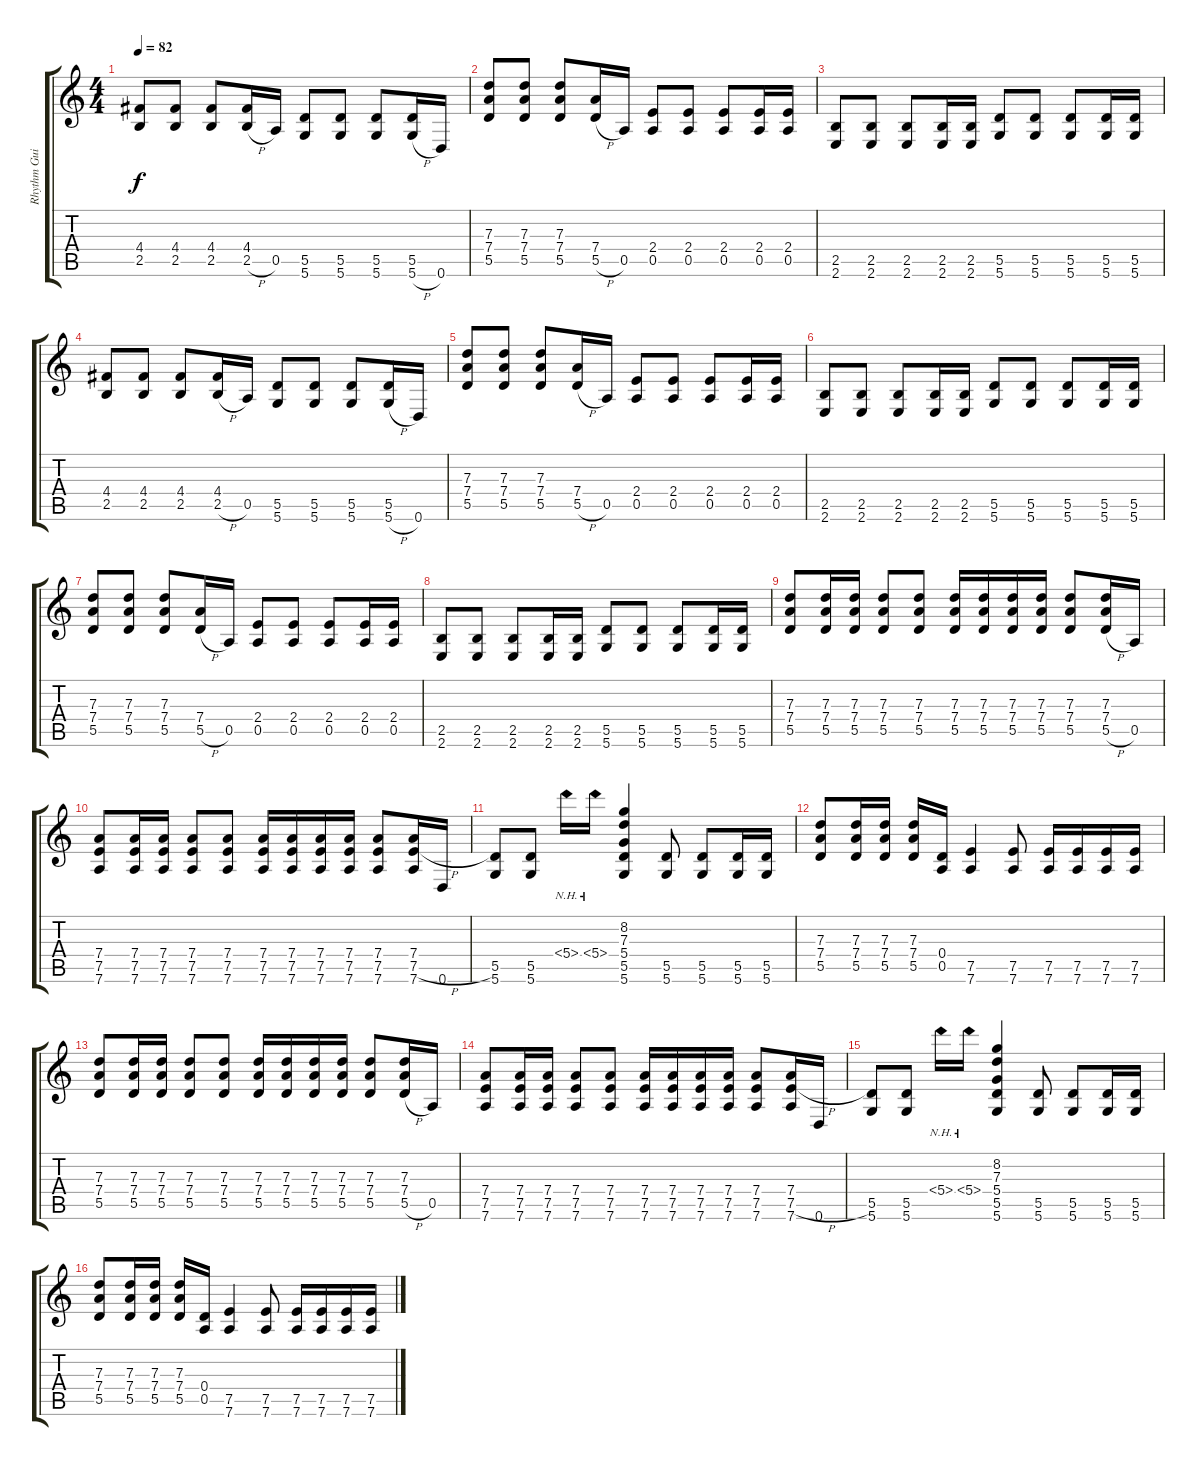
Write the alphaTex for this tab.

\track ("Rhythm Guitar" "Rhythm Gui") {instrument distortionguitar}
\staff {score tabs}
\tuning (E4 B3 G3 D3 A2 D2) {hide}
\ts (4 4)
\tempo 82
\clef g2
\ks c
(4.4 2.5).8{dy f} (4.4 2.5).8 (4.4 2.5).8 (4.4 2.5{h}).16 0.5.16 (5.5 5.6).8 (5.5 5.6).8 (5.5 5.6).8 (5.5 5.6{h}).16 0.6.16 |
(7.3 7.4 5.5).8 (7.3 7.4 5.5).8 (7.3 7.4 5.5).8 (7.4 5.5{h}).16 0.5.16 (2.4 0.5).8 (2.4 0.5).8 (2.4 0.5).8 (2.4 0.5).16 (2.4 0.5).16 |
(2.5 2.6).8 (2.5 2.6).8 (2.5 2.6).8 (2.5 2.6).16 (2.5 2.6).16 (5.5 5.6).8 (5.5 5.6).8 (5.5 5.6).8 (5.5 5.6).16 (5.5 5.6).16 |
(4.4 2.5).8 (4.4 2.5).8 (4.4 2.5).8 (4.4 2.5{h}).16 0.5.16 (5.5 5.6).8 (5.5 5.6).8 (5.5 5.6).8 (5.5 5.6{h}).16 0.6.16 |
(7.3 7.4 5.5).8 (7.3 7.4 5.5).8 (7.3 7.4 5.5).8 (7.4 5.5{h}).16 0.5.16 (2.4 0.5).8 (2.4 0.5).8 (2.4 0.5).8 (2.4 0.5).16 (2.4 0.5).16 |
(2.5 2.6).8 (2.5 2.6).8 (2.5 2.6).8 (2.5 2.6).16 (2.5 2.6).16 (5.5 5.6).8 (5.5 5.6).8 (5.5 5.6).8 (5.5 5.6).16 (5.5 5.6).16 |
(7.3 7.4 5.5).8 (7.3 7.4 5.5).8 (7.3 7.4 5.5).8 (7.4 5.5{h}).16 0.5.16 (2.4 0.5).8 (2.4 0.5).8 (2.4 0.5).8 (2.4 0.5).16 (2.4 0.5).16 |
(2.5 2.6).8 (2.5 2.6).8 (2.5 2.6).8 (2.5 2.6).16 (2.5 2.6).16 (5.5 5.6).8 (5.5 5.6).8 (5.5 5.6).8 (5.5 5.6).16 (5.5 5.6).16 |
(7.3 7.4 5.5).8 (7.3 7.4 5.5).16 (7.3 7.4 5.5).16 (7.3 7.4 5.5).8 (7.3 7.4 5.5).8 (7.3 7.4 5.5).16 (7.3 7.4 5.5).16 (7.3 7.4 5.5).16 (7.3 7.4 5.5).16 (7.3 7.4 5.5).8 (7.3 7.4 5.5{h}).16 0.5.16 |
(7.4 7.5 7.6).8 (7.4 7.5 7.6).16 (7.4 7.5 7.6).16 (7.4 7.5 7.6).8 (7.4 7.5 7.6).8 (7.4 7.5 7.6).16 (7.4 7.5 7.6).16 (7.4 7.5 7.6).16 (7.4 7.5 7.6).16 (7.4 7.5 7.6).8 (7.4 7.5{h} 7.6).16 0.6.16 |
(5.5 5.6).8 (5.5 5.6).8 5.4{nh}.16 5.4{nh}.16 (8.2 7.3 5.4 5.5 5.6).4 (5.5 5.6).8 (5.5 5.6).8 (5.5 5.6).16 (5.5 5.6).16 |
(7.3 7.4 5.5).8 (7.3 7.4 5.5).16 (7.3 7.4 5.5).16 (7.3 7.4 5.5).16 (0.4 0.5).16 (7.5 7.6).4 (7.5 7.6).8 (7.5 7.6).16 (7.5 7.6).16 (7.5 7.6).16 (7.5 7.6).16 |
(7.3 7.4 5.5).8 (7.3 7.4 5.5).16 (7.3 7.4 5.5).16 (7.3 7.4 5.5).8 (7.3 7.4 5.5).8 (7.3 7.4 5.5).16 (7.3 7.4 5.5).16 (7.3 7.4 5.5).16 (7.3 7.4 5.5).16 (7.3 7.4 5.5).8 (7.3 7.4 5.5{h}).16 0.5.16 |
(7.4 7.5 7.6).8 (7.4 7.5 7.6).16 (7.4 7.5 7.6).16 (7.4 7.5 7.6).8 (7.4 7.5 7.6).8 (7.4 7.5 7.6).16 (7.4 7.5 7.6).16 (7.4 7.5 7.6).16 (7.4 7.5 7.6).16 (7.4 7.5 7.6).8 (7.4 7.5{h} 7.6).16 0.6.16 |
(5.5 5.6).8 (5.5 5.6).8 5.4{nh}.16 5.4{nh}.16 (8.2 7.3 5.4 5.5 5.6).4 (5.5 5.6).8 (5.5 5.6).8 (5.5 5.6).16 (5.5 5.6).16 |
(7.3 7.4 5.5).8 (7.3 7.4 5.5).16 (7.3 7.4 5.5).16 (7.3 7.4 5.5).16 (0.4 0.5).16 (7.5 7.6).4 (7.5 7.6).8 (7.5 7.6).16 (7.5 7.6).16 (7.5 7.6).16 (7.5 7.6).16
